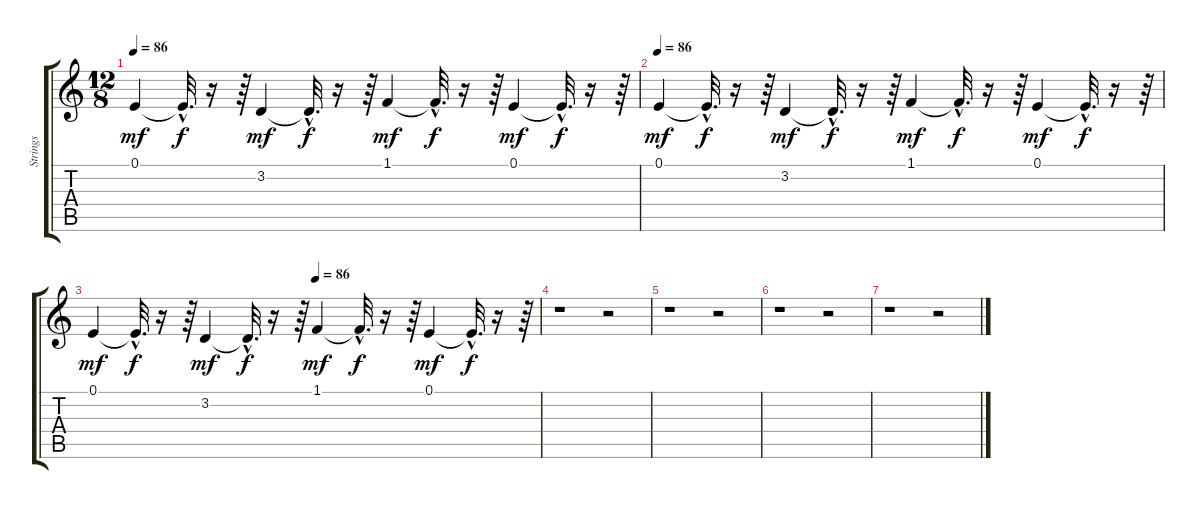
\track ("Strings" "Strings") {instrument stringensemble2}
\staff {score tabs}
\tuning (E4 B3 G3 D3 A2 E2) {hide}
\ts (12 8)
\tempo 86
\clef g2
\ks c
0.1.4{dy mf} 0.1{hac t}.32{d dy f} r.16 r.64 3.2.4{dy mf} 3.2{hac t}.32{d dy f} r.16 r.64 1.1.4{dy mf} 1.1{hac t}.32{d dy f} r.16 r.64 0.1.4{dy mf} 0.1{hac t}.32{d dy f} r.16 r.64 |
\tempo 86
0.1.4{dy mf} 0.1{hac t}.32{d dy f} r.16 r.64 3.2.4{dy mf} 3.2{hac t}.32{d dy f} r.16 r.64 1.1.4{dy mf} 1.1{hac t}.32{d dy f} r.16 r.64 0.1.4{dy mf} 0.1{hac t}.32{d dy f} r.16 r.64 |
\tempo (86 0.5)
0.1.4{dy mf} 0.1{hac t}.32{d dy f} r.16 r.64 3.2.4{dy mf} 3.2{hac t}.32{d dy f} r.16 r.64 1.1.4{dy mf} 1.1{hac t}.32{d dy f} r.16 r.64 0.1.4{dy mf} 0.1{hac t}.32{d dy f} r.16 r.64 |
r.1 r.2 |
r.1 r.2 |
r.1 r.2 |
r.1 r.2
